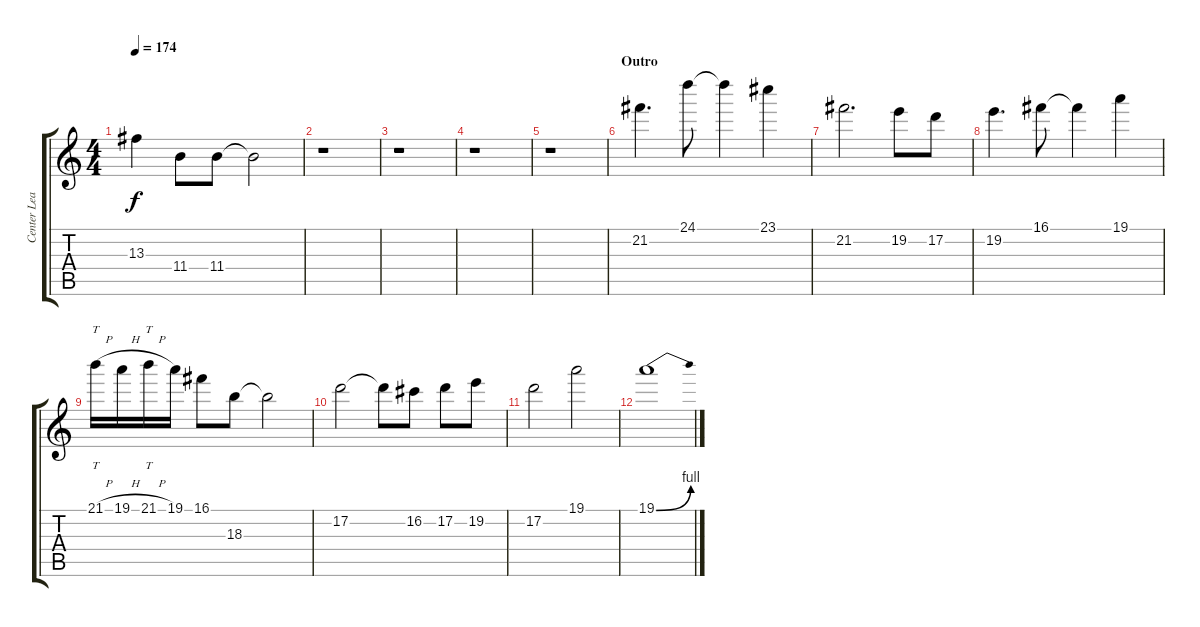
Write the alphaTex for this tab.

\track ("Center Lead" "Center Lea") {instrument overdrivenguitar}
\staff {score tabs}
\tuning (D4 A3 F3 C3 G2 C2) {hide}
\ts (4 4)
\tempo 174
\clef g2
\ks aminor
13.3.4{dy f} 11.4.8 11.4.8 11.4{t}.2 |
r.1 |
r.1 |
r.1 |
r.1 |
\section ("" "Outro")
21.2.4{d} 24.1.8 24.1{t}.4 23.1.4 |
21.2.2{d} 19.2.8 17.2.8 |
19.2.4{d} 16.1.8 16.1{t}.4 19.1.4 |
21.1{h}.16{tt} 19.1{h}.16 21.1{h}.16{tt} 19.1.16 16.1.8 18.3.8 18.3{t}.2 |
17.2.2 17.2{t}.8 16.2.8 17.2.8 19.2.8 |
17.2.2 19.1.2 |
19.1{be (bend 0 0 60 4)}.1
